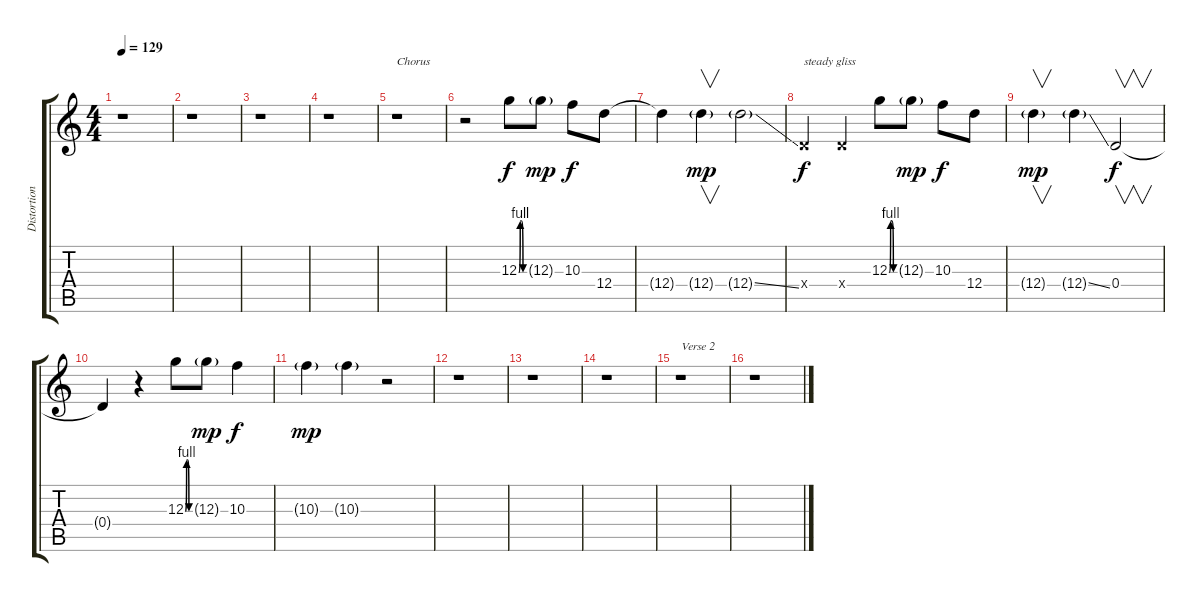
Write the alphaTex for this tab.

\track ("Distortion Guitar" "Distortion") {instrument distortionguitar}
\staff {score tabs}
\tuning (E4 B3 G3 D3 A2 E2) {hide}
\ts (4 4)
\tempo 129
\clef g2
\ks c
r.1{dy f} |
r.1 |
r.1 |
r.1 |
r.1{txt "Chorus"} |
r.2 12.3{be (custom 0 0 15 4 30 4 45 0 60 0)}.8 12.3{g}.8{dy mp} 10.3.8{dy f} 12.4.8 |
12.4{t}.4 12.4{g}.4{v dy mp} 12.4{ss g}.2 |
0.4{x}.4{txt "steady gliss" dy f} 0.4{x}.4 12.3{be (custom 0 0 15 4 30 4 45 0 60 0)}.8 12.3{g}.8{dy mp} 10.3.8{dy f} 12.4.8 |
12.4{g}.4{v dy mp} 12.4{ss g}.4 0.4.2{v dy f} |
0.4{t}.4 r.4 12.3{be (custom 0 0 15 4 30 4 45 0 60 0)}.8 12.3{g}.8{dy mp} 10.3.4{dy f} |
10.3{g}.4{dy mp} 10.3{g}.4 r.2 |
r.1 |
r.1 |
r.1 |
r.1{txt "Verse 2"} |
r.1
